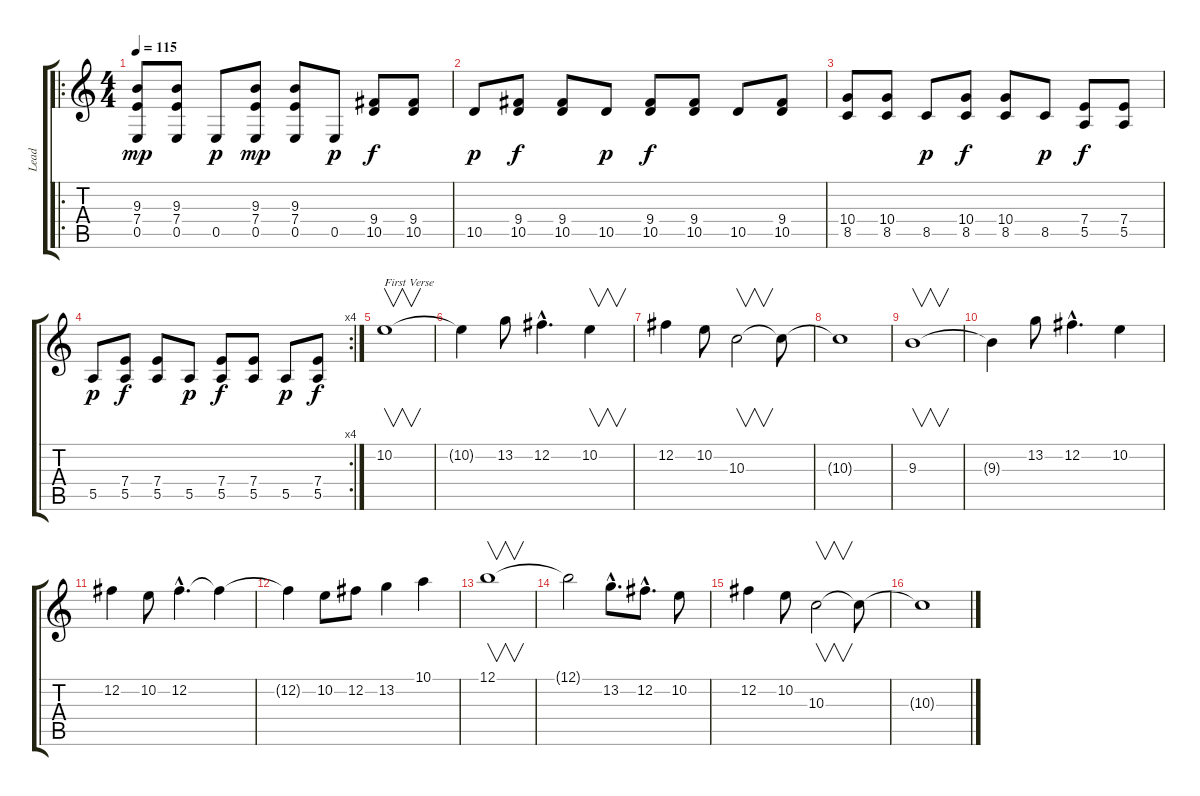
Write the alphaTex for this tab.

\track ("Lead" "Lead") {instrument distortionguitar}
\staff {score tabs}
\tuning (B3 Gb3 D3 A2 E2 B1) {hide}
\ro
\ts (4 4)
\tempo 115
\clef g2
\ks c
(9.3 7.4 0.5).8{dy mp} (9.3 7.4 0.5).8 0.5.8{dy p} (9.3 7.4 0.5).8{dy mp} (9.3 7.4 0.5).8 0.5.8{dy p} (9.4 10.5).8{dy f} (9.4 10.5).8 |
10.5.8{dy p} (9.4 10.5).8{dy f} (9.4 10.5).8 10.5.8{dy p} (9.4 10.5).8{dy f} (9.4 10.5).8 10.5.8 (9.4 10.5).8 |
(10.4 8.5).8 (10.4 8.5).8 8.5.8{dy p} (10.4 8.5).8{dy f} (10.4 8.5).8 8.5.8{dy p} (7.4 5.5).8{dy f} (7.4 5.5).8 |
\rc 4
5.5.8{dy p} (7.4 5.5).8{dy f} (7.4 5.5).8 5.5.8{dy p} (7.4 5.5).8{dy f} (7.4 5.5).8 5.5.8{dy p} (7.4 5.5).8{dy f} |
10.2.1{v txt "First Verse"} |
10.2{t}.4 13.2.8 12.2{hac}.4{d} 10.2.4{v} |
12.2.4 10.2.8 10.3.2{v} 10.3{t}.8 |
10.3{t}.1 |
9.3.1{v} |
9.3{t}.4 13.2.8 12.2{hac}.4{d} 10.2.4 |
12.2.4 10.2.8 12.2{hac}.4{d} 12.2{t}.4 |
12.2{t}.4 10.2.8 12.2.8 13.2.4 10.1.4 |
12.1.1{v} |
12.1{t}.2 13.2{hac}.8{d} 12.2{hac}.8{d} 10.2.8 |
12.2.4 10.2.8 10.3.2{v} 10.3{t}.8 |
10.3{t}.1
